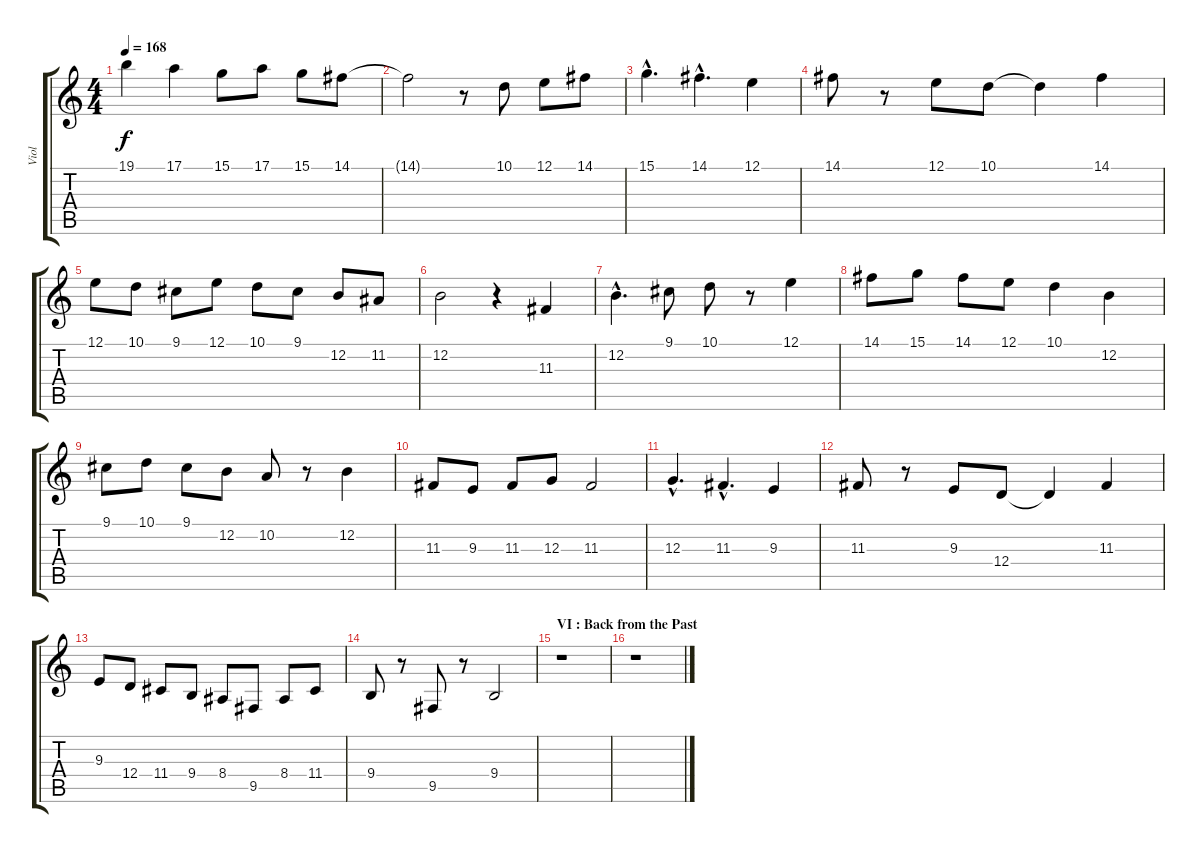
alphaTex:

\track ("Viol" "Viol") {instrument violin}
\staff {score tabs}
\tuning (E4 B3 G3 D3 A2 E2) {hide}
\ts (4 4)
\tempo 168
\clef g2
\ks c
19.1.4{dy f} 17.1.4 15.1.8 17.1.8 15.1.8 14.1.8 |
14.1{t}.2 r.8 10.1.8 12.1.8 14.1.8 |
15.1{hac}.4{d} 14.1{hac}.4{d} 12.1.4 |
14.1.8 r.8 12.1.8 10.1.8 10.1{t}.4 14.1.4 |
12.1.8 10.1.8 9.1.8 12.1.8 10.1.8 9.1.8 12.2.8 11.2.8 |
12.2.2 r.4 11.3.4 |
12.2{hac}.4{d} 9.1.8 10.1.8 r.8 12.1.4 |
14.1.8 15.1.8 14.1.8 12.1.8 10.1.4 12.2.4 |
9.1.8 10.1.8 9.1.8 12.2.8 10.2.8 r.8 12.2.4 |
11.3.8 9.3.8 11.3.8 12.3.8 11.3.2 |
12.3{hac}.4{d} 11.3{hac}.4{d} 9.3.4 |
11.3.8 r.8 9.3.8 12.4.8 12.4{t}.4 11.3.4 |
9.3.8 12.4.8 11.4.8 9.4.8 8.4.8 9.5.8 8.4.8 11.4.8 |
9.4.8 r.8 9.5.8 r.8 9.4.2 |
\section ("" "VI : Back from the Past")
r.1 |
r.1
